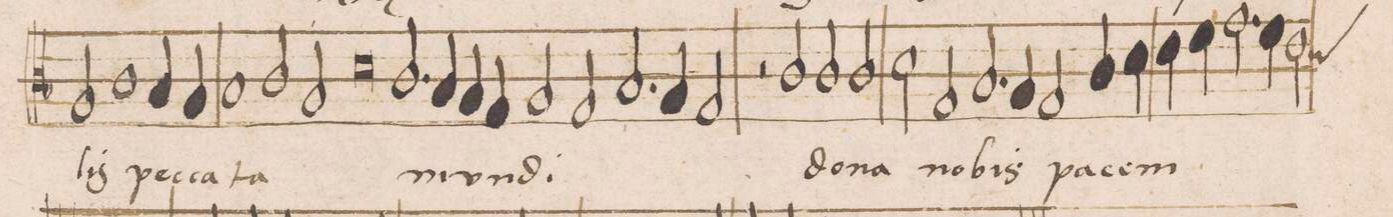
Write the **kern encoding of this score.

**kern	**text
*I"TENOR	*
*clefC3	*
*k[b-]	*
*met(C|)	*
*M2/1	*
2A/	-lis
1c\	pec-
=49-	=49-
4B-/	-ca-
4A/	.
1B-	-ta
=50-	=50-
2c/	.
2A/	.
0d	.
=51-	=51-
2.c/	mun-
4B-/	.
=52-	=52-
4A/	.
4G/	.
2A/	-di
2G/	.
2.B-/	.
=53-	=53-
4A/	.
2G/	.
2r	.
2c/	do-
=54-	=54-
2c/	.
2c/	-na
2d\	.
2G/	.
=55-	=55-
2.B-/	no-
4A/	.
2G/	-bis
4c/	pa-
4d\	.
=56-	=56-
4e\	-cem
4f\	.
2.g\	.
4f\	.
*custos:d	*
2e\	.
=57-	=57-
*-	*-
